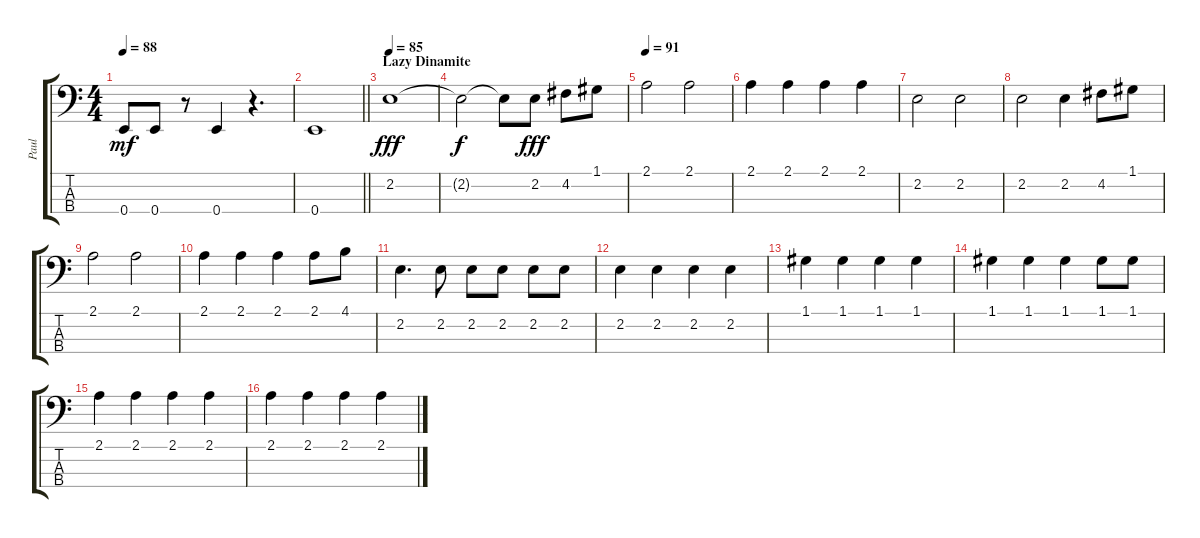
\track ("Paul" "Paul") {instrument electricbassfinger}
\staff {score tabs}
\tuning (G2 D2 A1 E1) {hide}
\ts (4 4)
\tempo 88
\clef f4
\ks c
0.4.8{dy mf} 0.4.8 r.8 0.4.4 r.4{d} |
\barLineRight lightlight
0.4.1 |
\section ("" "Lazy Dinamite")
\tempo 85
2.2.1{dy fff} |
2.2{t}.2{dy f} 2.2{t}.8 2.2.8{dy fff} 4.2.8 1.1.8 |
\tempo 91
2.1.2 2.1.2 |
2.1.4 2.1.4 2.1.4 2.1.4 |
2.2.2 2.2.2 |
2.2.2 2.2.4 4.2.8 1.1.8 |
2.1.2 2.1.2 |
2.1.4 2.1.4 2.1.4 2.1.8 4.1.8 |
2.2.4{d} 2.2.8 2.2.8 2.2.8 2.2.8 2.2.8 |
2.2.4 2.2.4 2.2.4 2.2.4 |
1.1.4 1.1.4 1.1.4 1.1.4 |
1.1.4 1.1.4 1.1.4 1.1.8 1.1.8 |
2.1.4 2.1.4 2.1.4 2.1.4 |
2.1.4 2.1.4 2.1.4 2.1.4
